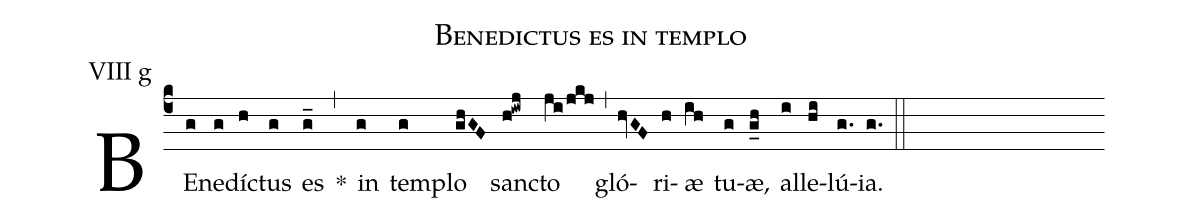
name: Benedictus es in templo;
annotation: VIII g;
mode: 8;
%%
(c4)
BE(g)ne(g)díc(h)tus(g) es(g_) *(,)
in(g) tem(g)plo(ghGF) san(h!iwj)cto(ji/jkj) (,)
gló(hvGF)ri(h)æ(ih) tu(g)æ,(g_h) al(i)le(hi)lú(g.)ia.(g.) (::)
